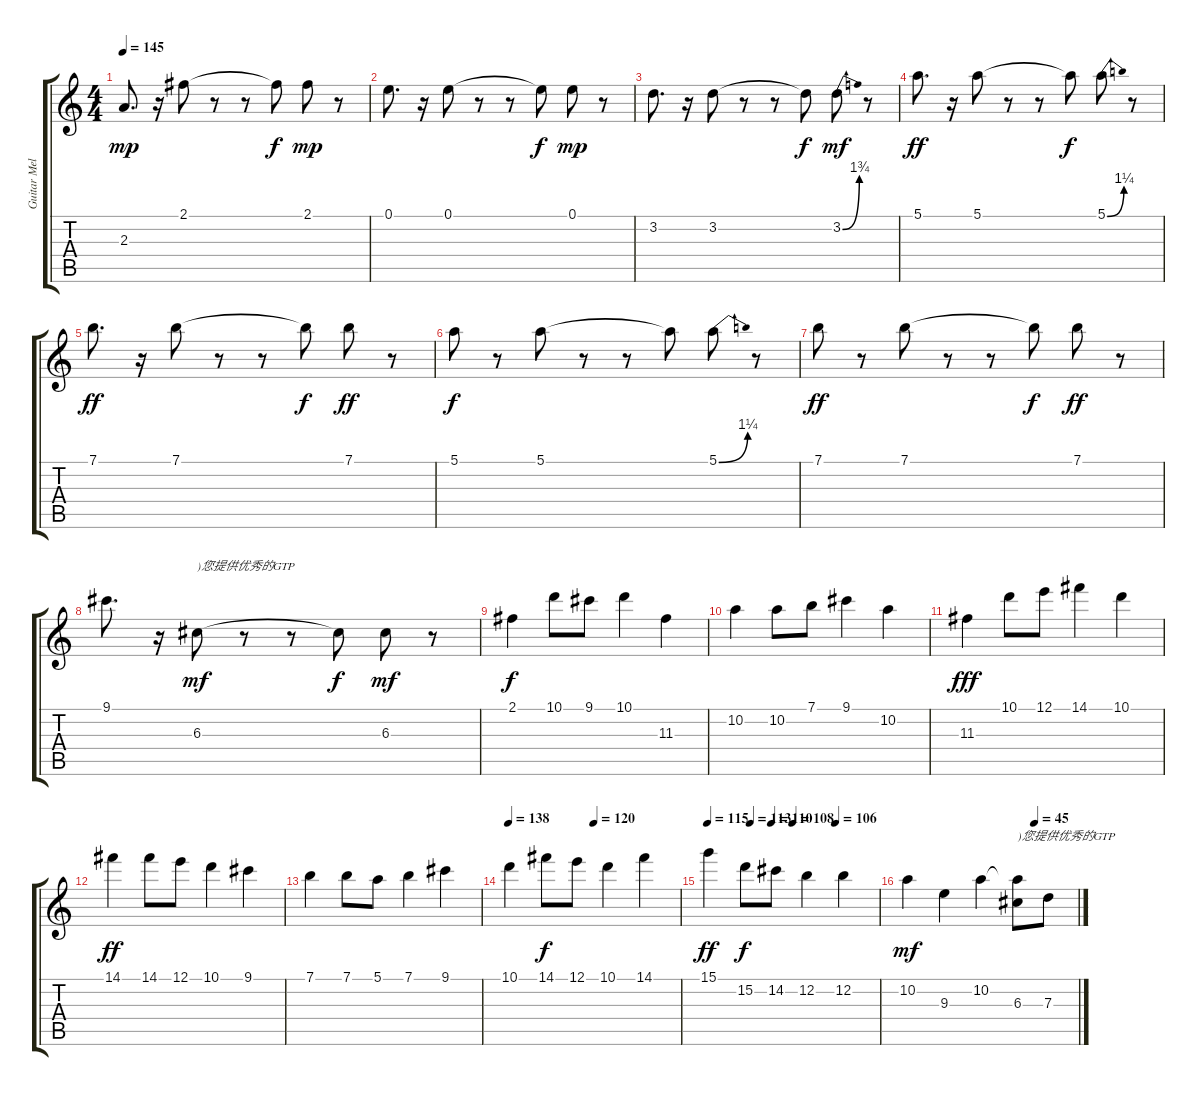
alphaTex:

\track ("Guitar Melody" "Guitar Mel") {instrument acousticguitarnylon}
\staff {score tabs}
\tuning (E4 B3 G3 D3 A2 E2) {hide}
\ts (4 4)
\tempo 145
\clef g2
\ks c
2.3.8{d dy mp} r.16 2.1.8 r.8 r.8 2.1{t}.8{dy f} 2.1.8{dy mp} r.8 |
0.1.8{d} r.16 0.1.8 r.8 r.8 0.1{t}.8{dy f} 0.1.8{dy mp} r.8 |
3.2.8{d} r.16 3.2.8 r.8 r.8 3.2{t}.8{dy f} 3.2{be (bend 0 0 60 7)}.8{dy mf} r.8 |
5.1.8{d dy ff} r.16 5.1.8 r.8 r.8 5.1{t}.8{dy f} 5.1{be (bend 0 0 60 5)}.8 r.8 |
7.1.8{d dy ff} r.16 7.1.8 r.8 r.8 7.1{t}.8{dy f} 7.1.8{dy ff} r.8 |
5.1.8{dy f} r.8 5.1.8 r.8 r.8 5.1{t}.8 5.1{be (bend 0 0 60 5)}.8 r.8 |
7.1.8{dy ff} r.8 7.1.8 r.8 r.8 7.1{t}.8{dy f} 7.1.8{dy ff} r.8 |
9.1.8{d} r.16 6.3.8{txt ")您提供优秀的GTP" dy mf} r.8 r.8 6.3{t}.8{dy f} 6.3.8{dy mf} r.8 |
2.1.4{dy f} 10.1.8 9.1.8 10.1.4 11.3.4 |
10.2.4 10.2.8 7.1.8 9.1.4 10.2.4 |
11.3.4{dy fff} 10.1.8 12.1.8 14.1.4 10.1.4 |
14.1.4{dy ff} 14.1.8 12.1.8 10.1.4 9.1.4 |
7.1.4 7.1.8 5.1.8 7.1.4 9.1.4 |
\tempo 138
\tempo (120 0.5)
10.1.4 14.1.8{dy f} 12.1.8 10.1.4 14.1.4 |
\tempo 115
\tempo (113 0.25)
\tempo (110 0.375)
\tempo (108 0.5)
\tempo (106 0.75)
15.1.4{dy ff} 15.2.8{dy f} 14.2.8 12.2.4 12.2.4 |
\tempo (45 0.75)
10.2.4{dy mf} 9.3.4 10.2.4 (10.2{t} 6.3).8{txt ")您提供优秀的GTP"} 7.3.8
